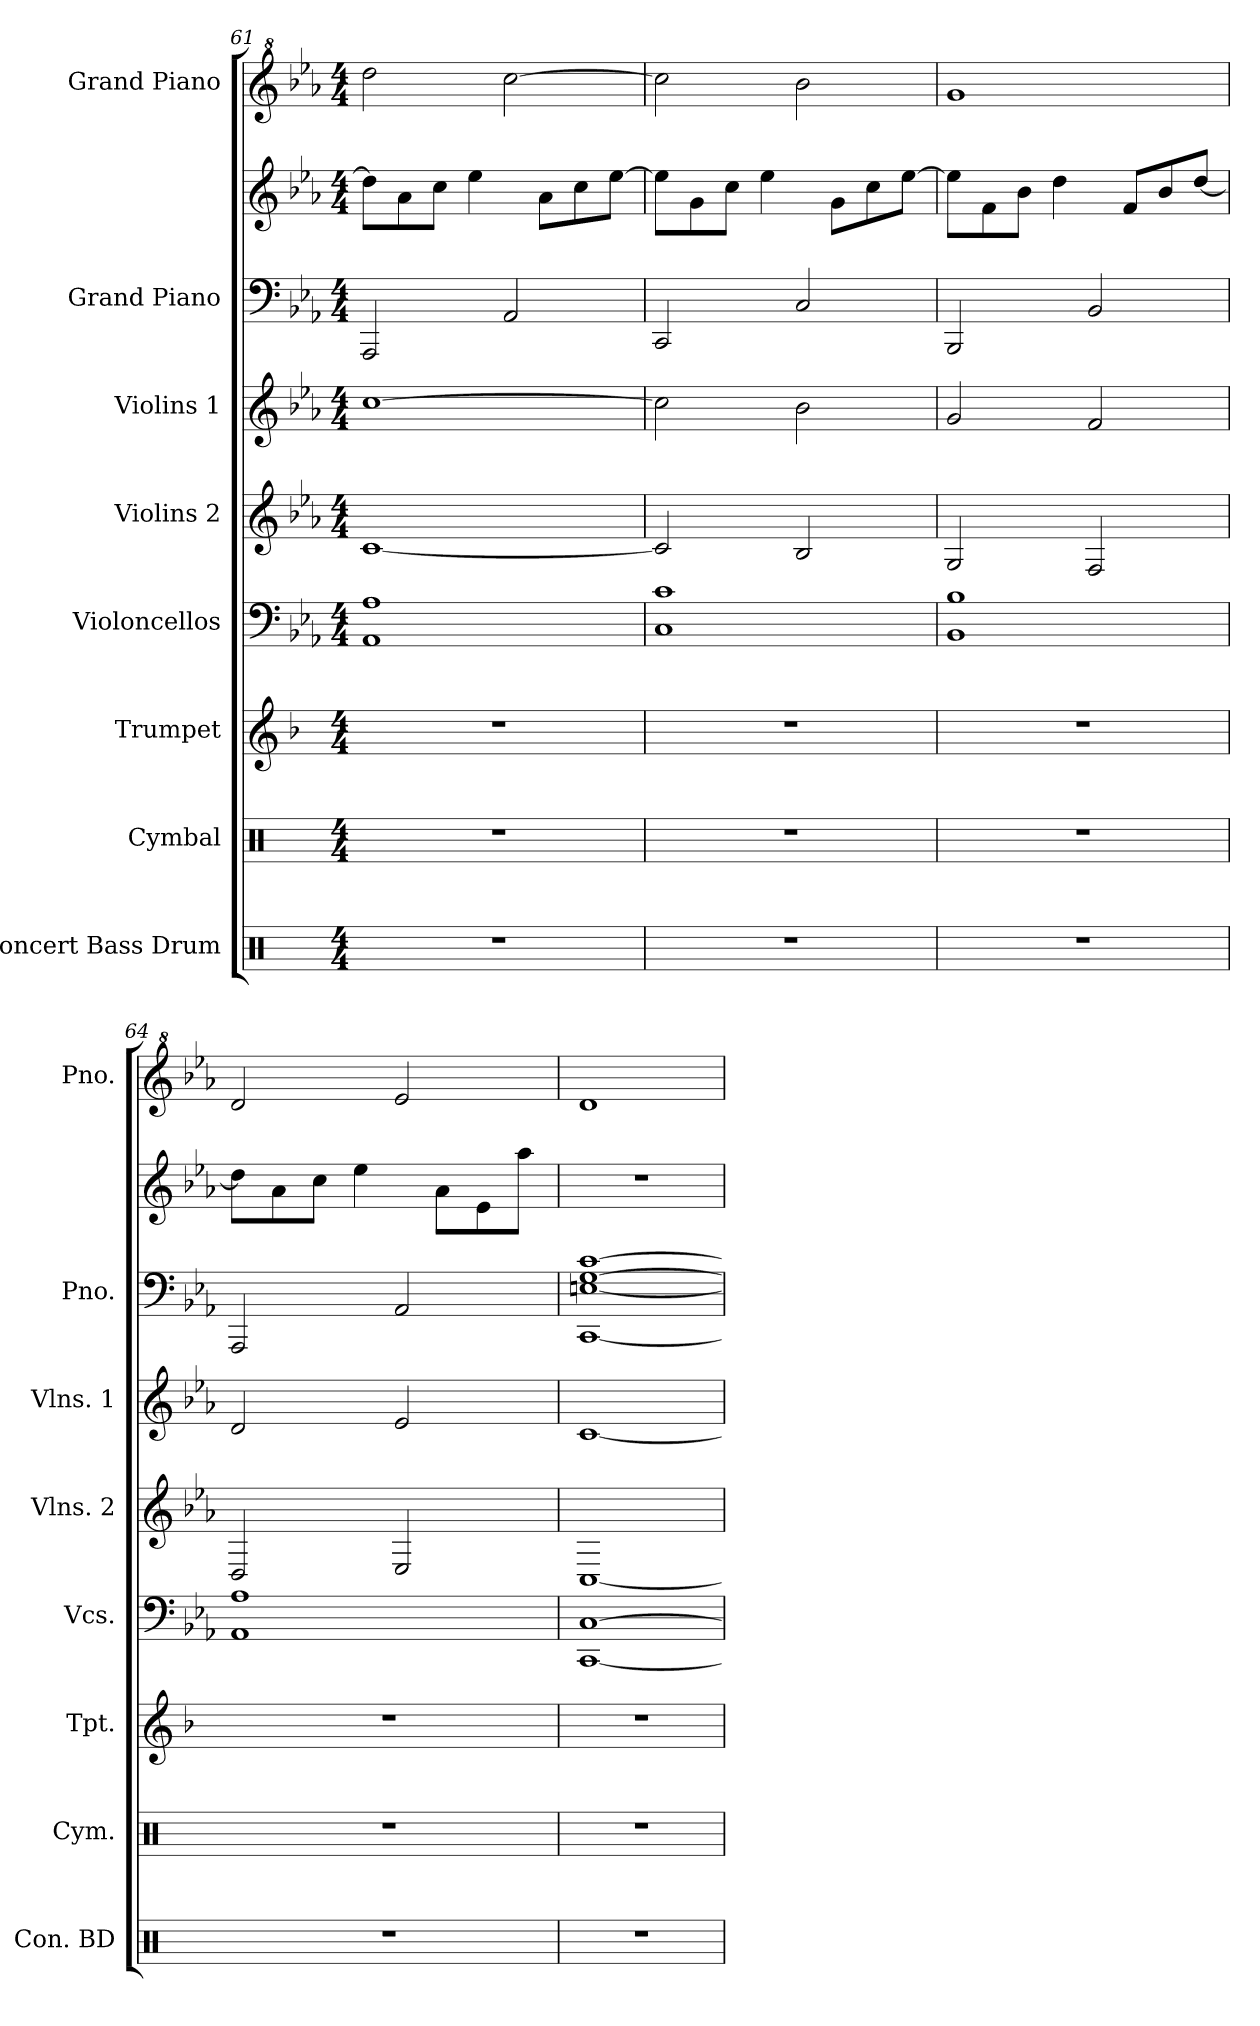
**kern	**kern	**kern	**kern	**kern	**kern	**kern	**kern	**kern
*part8	*part7	*part6	*part5	*part4	*part3	*part2	*part2	*part1
*staff9	*staff8	*staff7	*staff6	*staff5	*staff4	*staff3	*staff2	*staff1
*I"Concert Bass Drum	*I"Cymbal	*I"Trumpet	*I"Violoncellos	*I"Violins 2	*I"Violins 1	*I"Grand Piano	*	*I"Grand Piano
*I'Con. BD	*I'Cym.	*I'Tpt.	*I'Vcs.	*I'Vlns. 2	*I'Vlns. 1	*I'Pno.	*	*I'Pno.
!!LO:PB:g=z
*clefX	*clefX	*clefG2	*clefF4	*clefG2	*clefG2	*clefF4	*clefG2	*clefG^2
*	*	*ITrd1c2	*	*	*	*	*	*
*k[]	*k[]	*k[b-e-a-]	*k[b-e-a-]	*k[b-e-a-]	*k[b-e-a-]	*k[b-e-a-]	*k[b-e-a-]	*k[b-e-a-]
*M4/4	*M4/4	*M4/4	*M4/4	*M4/4	*M4/4	*M4/4	*M4/4	*M4/4
=61	=61	=61	=61	=61	=61	=61	=61	=61
1r	1r	1r	1AA- 1A-	[1c	[1cc	2AAA-/	8dd\L]	2ddd\
.	.	.	.	.	.	.	8a-\	.
.	.	.	.	.	.	.	8cc\J	.
.	.	.	.	.	.	.	4ee-\	.
.	.	.	.	.	.	2AA-/	.	[2ccc\
.	.	.	.	.	.	.	8a-\L	.
.	.	.	.	.	.	.	8cc\	.
.	.	.	.	.	.	.	[8ee-\J	.
=62	=62	=62	=62	=62	=62	=62	=62	=62
1r	1r	1r	1C 1c	2c/]	2cc\]	2CC/	8ee-\L]	2ccc\]
.	.	.	.	.	.	.	8g\	.
.	.	.	.	.	.	.	8cc\J	.
.	.	.	.	.	.	.	4ee-\	.
.	.	.	.	2B-/	2b-\	2C/	.	2bb-\
.	.	.	.	.	.	.	8g\L	.
.	.	.	.	.	.	.	8cc\	.
.	.	.	.	.	.	.	[8ee-\J	.
=63	=63	=63	=63	=63	=63	=63	=63	=63
1r	1r	1r	1BB- 1B-	2G/	2g/	2BBB-/	8ee-\L]	1gg
.	.	.	.	.	.	.	8f\	.
.	.	.	.	.	.	.	8b-\J	.
.	.	.	.	.	.	.	4dd\	.
.	.	.	.	2F/	2f/	2BB-/	.	.
.	.	.	.	.	.	.	8f/L	.
.	.	.	.	.	.	.	8b-/	.
.	.	.	.	.	.	.	[8dd/J	.
=64	=64	=64	=64	=64	=64	=64	=64	=64
1r	1r	1r	1AA- 1A-	2D/	2d/	2AAA-/	8dd\L]	2dd/
.	.	.	.	.	.	.	8a-\	.
.	.	.	.	.	.	.	8cc\J	.
.	.	.	.	.	.	.	4ee-\	.
.	.	.	.	2E-/	2e-/	2AA-/	.	2ee-/
.	.	.	.	.	.	.	8a-\L	.
.	.	.	.	.	.	.	8e-\	.
.	.	.	.	.	.	.	8aa-\J	.
!!LO:LB:g=z
=65	=65	=65	=65	=65	=65	=65	=65	=65
1r	1r	1r	[1CC [1C	[1C	[1c	[1CC [1En [1G [1c	1r	1dd
=	=	=	=	=	=	=	=	=
*-	*-	*-	*-	*-	*-	*-	*-	*-
